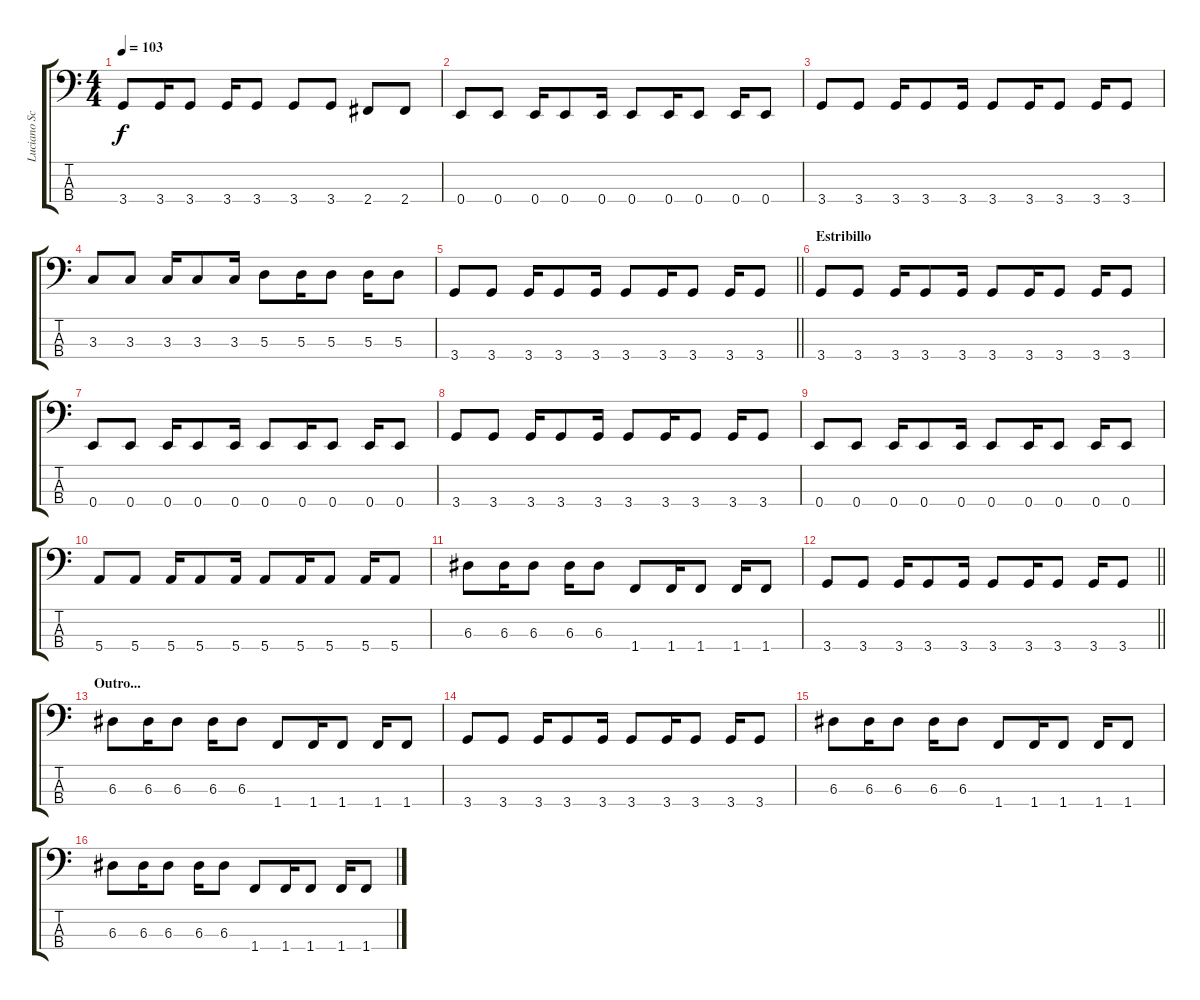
\track ("Luciano Scaglione" "Luciano Sc") {instrument electricbasspick}
\staff {score tabs}
\tuning (G2 D2 A1 E1) {hide}
\ts (4 4)
\tempo 103
\clef f4
\ks c
3.4.8{dy f} 3.4.16 3.4.8 3.4.16 3.4.8 3.4.8 3.4.8 2.4.8 2.4.8 |
0.4.8 0.4.8 0.4.16 0.4.8 0.4.16 0.4.8 0.4.16 0.4.8 0.4.16 0.4.8 |
3.4.8 3.4.8 3.4.16 3.4.8 3.4.16 3.4.8 3.4.16 3.4.8 3.4.16 3.4.8 |
3.3.8 3.3.8 3.3.16 3.3.8 3.3.16 5.3.8 5.3.16 5.3.8 5.3.16 5.3.8 |
\barLineRight lightlight
3.4.8 3.4.8 3.4.16 3.4.8 3.4.16 3.4.8 3.4.16 3.4.8 3.4.16 3.4.8 |
\section ("" "Estribillo")
3.4.8 3.4.8 3.4.16 3.4.8 3.4.16 3.4.8 3.4.16 3.4.8 3.4.16 3.4.8 |
0.4.8 0.4.8 0.4.16 0.4.8 0.4.16 0.4.8 0.4.16 0.4.8 0.4.16 0.4.8 |
3.4.8 3.4.8 3.4.16 3.4.8 3.4.16 3.4.8 3.4.16 3.4.8 3.4.16 3.4.8 |
0.4.8 0.4.8 0.4.16 0.4.8 0.4.16 0.4.8 0.4.16 0.4.8 0.4.16 0.4.8 |
5.4.8 5.4.8 5.4.16 5.4.8 5.4.16 5.4.8 5.4.16 5.4.8 5.4.16 5.4.8 |
6.3.8 6.3.16 6.3.8 6.3.16 6.3.8 1.4.8 1.4.16 1.4.8 1.4.16 1.4.8 |
\barLineRight lightlight
3.4.8 3.4.8 3.4.16 3.4.8 3.4.16 3.4.8 3.4.16 3.4.8 3.4.16 3.4.8 |
\section ("" "Outro...")
6.3.8 6.3.16 6.3.8 6.3.16 6.3.8 1.4.8 1.4.16 1.4.8 1.4.16 1.4.8 |
3.4.8 3.4.8 3.4.16 3.4.8 3.4.16 3.4.8 3.4.16 3.4.8 3.4.16 3.4.8 |
6.3.8 6.3.16 6.3.8 6.3.16 6.3.8 1.4.8 1.4.16 1.4.8 1.4.16 1.4.8 |
6.3.8 6.3.16 6.3.8 6.3.16 6.3.8 1.4.8 1.4.16 1.4.8 1.4.16 1.4.8
